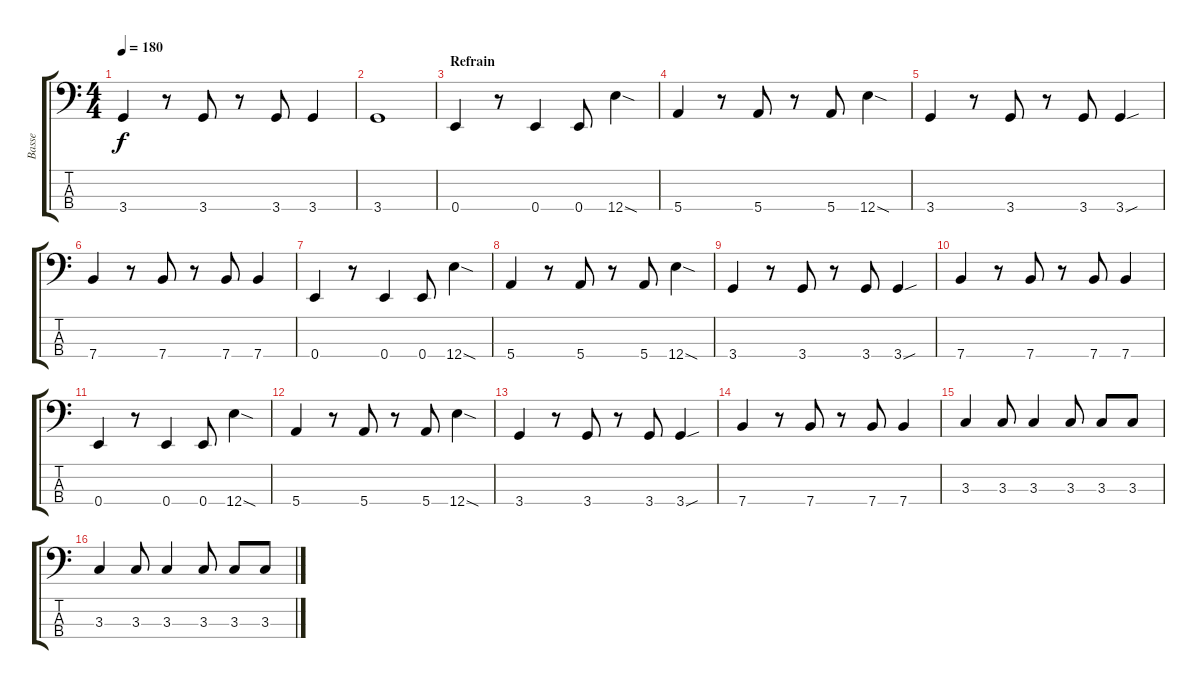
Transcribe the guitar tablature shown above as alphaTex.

\track ("Basse" "Basse") {instrument electricbassfinger}
\staff {score tabs}
\tuning (G2 D2 A1 E1) {hide}
\ts (4 4)
\tempo 180
\clef f4
\ks c
3.4.4{dy f} r.8 3.4.8 r.8 3.4.8 3.4.4 |
3.4.1 |
\section ("" "Refrain")
0.4.4 r.8 0.4.4 0.4.8 12.4{sod}.4 |
5.4.4 r.8 5.4.8 r.8 5.4.8 12.4{sod}.4 |
3.4.4 r.8 3.4.8 r.8 3.4.8 3.4{sou}.4 |
7.4.4 r.8 7.4.8 r.8 7.4.8 7.4.4 |
0.4.4 r.8 0.4.4 0.4.8 12.4{sod}.4 |
5.4.4 r.8 5.4.8 r.8 5.4.8 12.4{sod}.4 |
3.4.4 r.8 3.4.8 r.8 3.4.8 3.4{sou}.4 |
7.4.4 r.8 7.4.8 r.8 7.4.8 7.4.4 |
0.4.4 r.8 0.4.4 0.4.8 12.4{sod}.4 |
5.4.4 r.8 5.4.8 r.8 5.4.8 12.4{sod}.4 |
3.4.4 r.8 3.4.8 r.8 3.4.8 3.4{sou}.4 |
7.4.4 r.8 7.4.8 r.8 7.4.8 7.4.4 |
3.3.4 3.3.8 3.3.4 3.3.8 3.3.8 3.3.8 |
3.3.4 3.3.8 3.3.4 3.3.8 3.3.8 3.3.8
